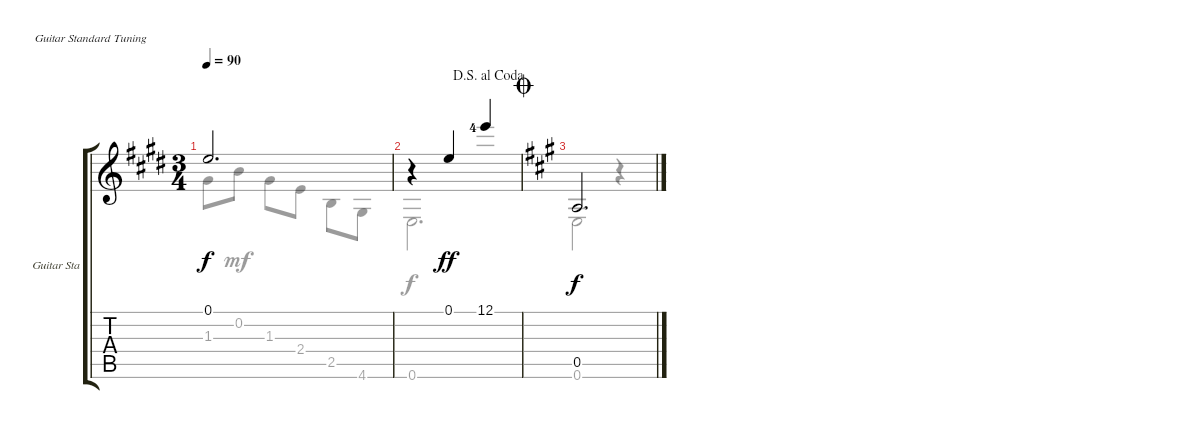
\bracketExtendMode groupsimilarinstruments
\firstSystemTrackNameOrientation horizontal
\otherSystemsTrackNameOrientation horizontal
\track ("Guitar Standard" "Guitar Sta") {instrument electricguitarjazz}
\staff {score tabs}
\tuning (E4 B3 G3 D3 A2 E2)
\voice
\ts (3 4)
\tempo 90
\clef g2
\ks e
0.1.2{d dy f} |
\jump dalsegnoalcoda
r.4 0.1.4{dy ff} 12.1{lf 5}.4 |
\jump coda
\ks a
0.5.2{d dy f}
\voice
\clef g2
\ottava regular
\simile none
\ks e
1.3.8{dy f} 0.2.8{dy mf} 1.3.8 2.4.8 2.5.8 4.6.8 |
0.6.2{d dy f} |
\ks a
\voice
\clef g2
\ottava regular
\simile none
\ks e
0.6.2{dy f} r.4 |
|
\ks a
